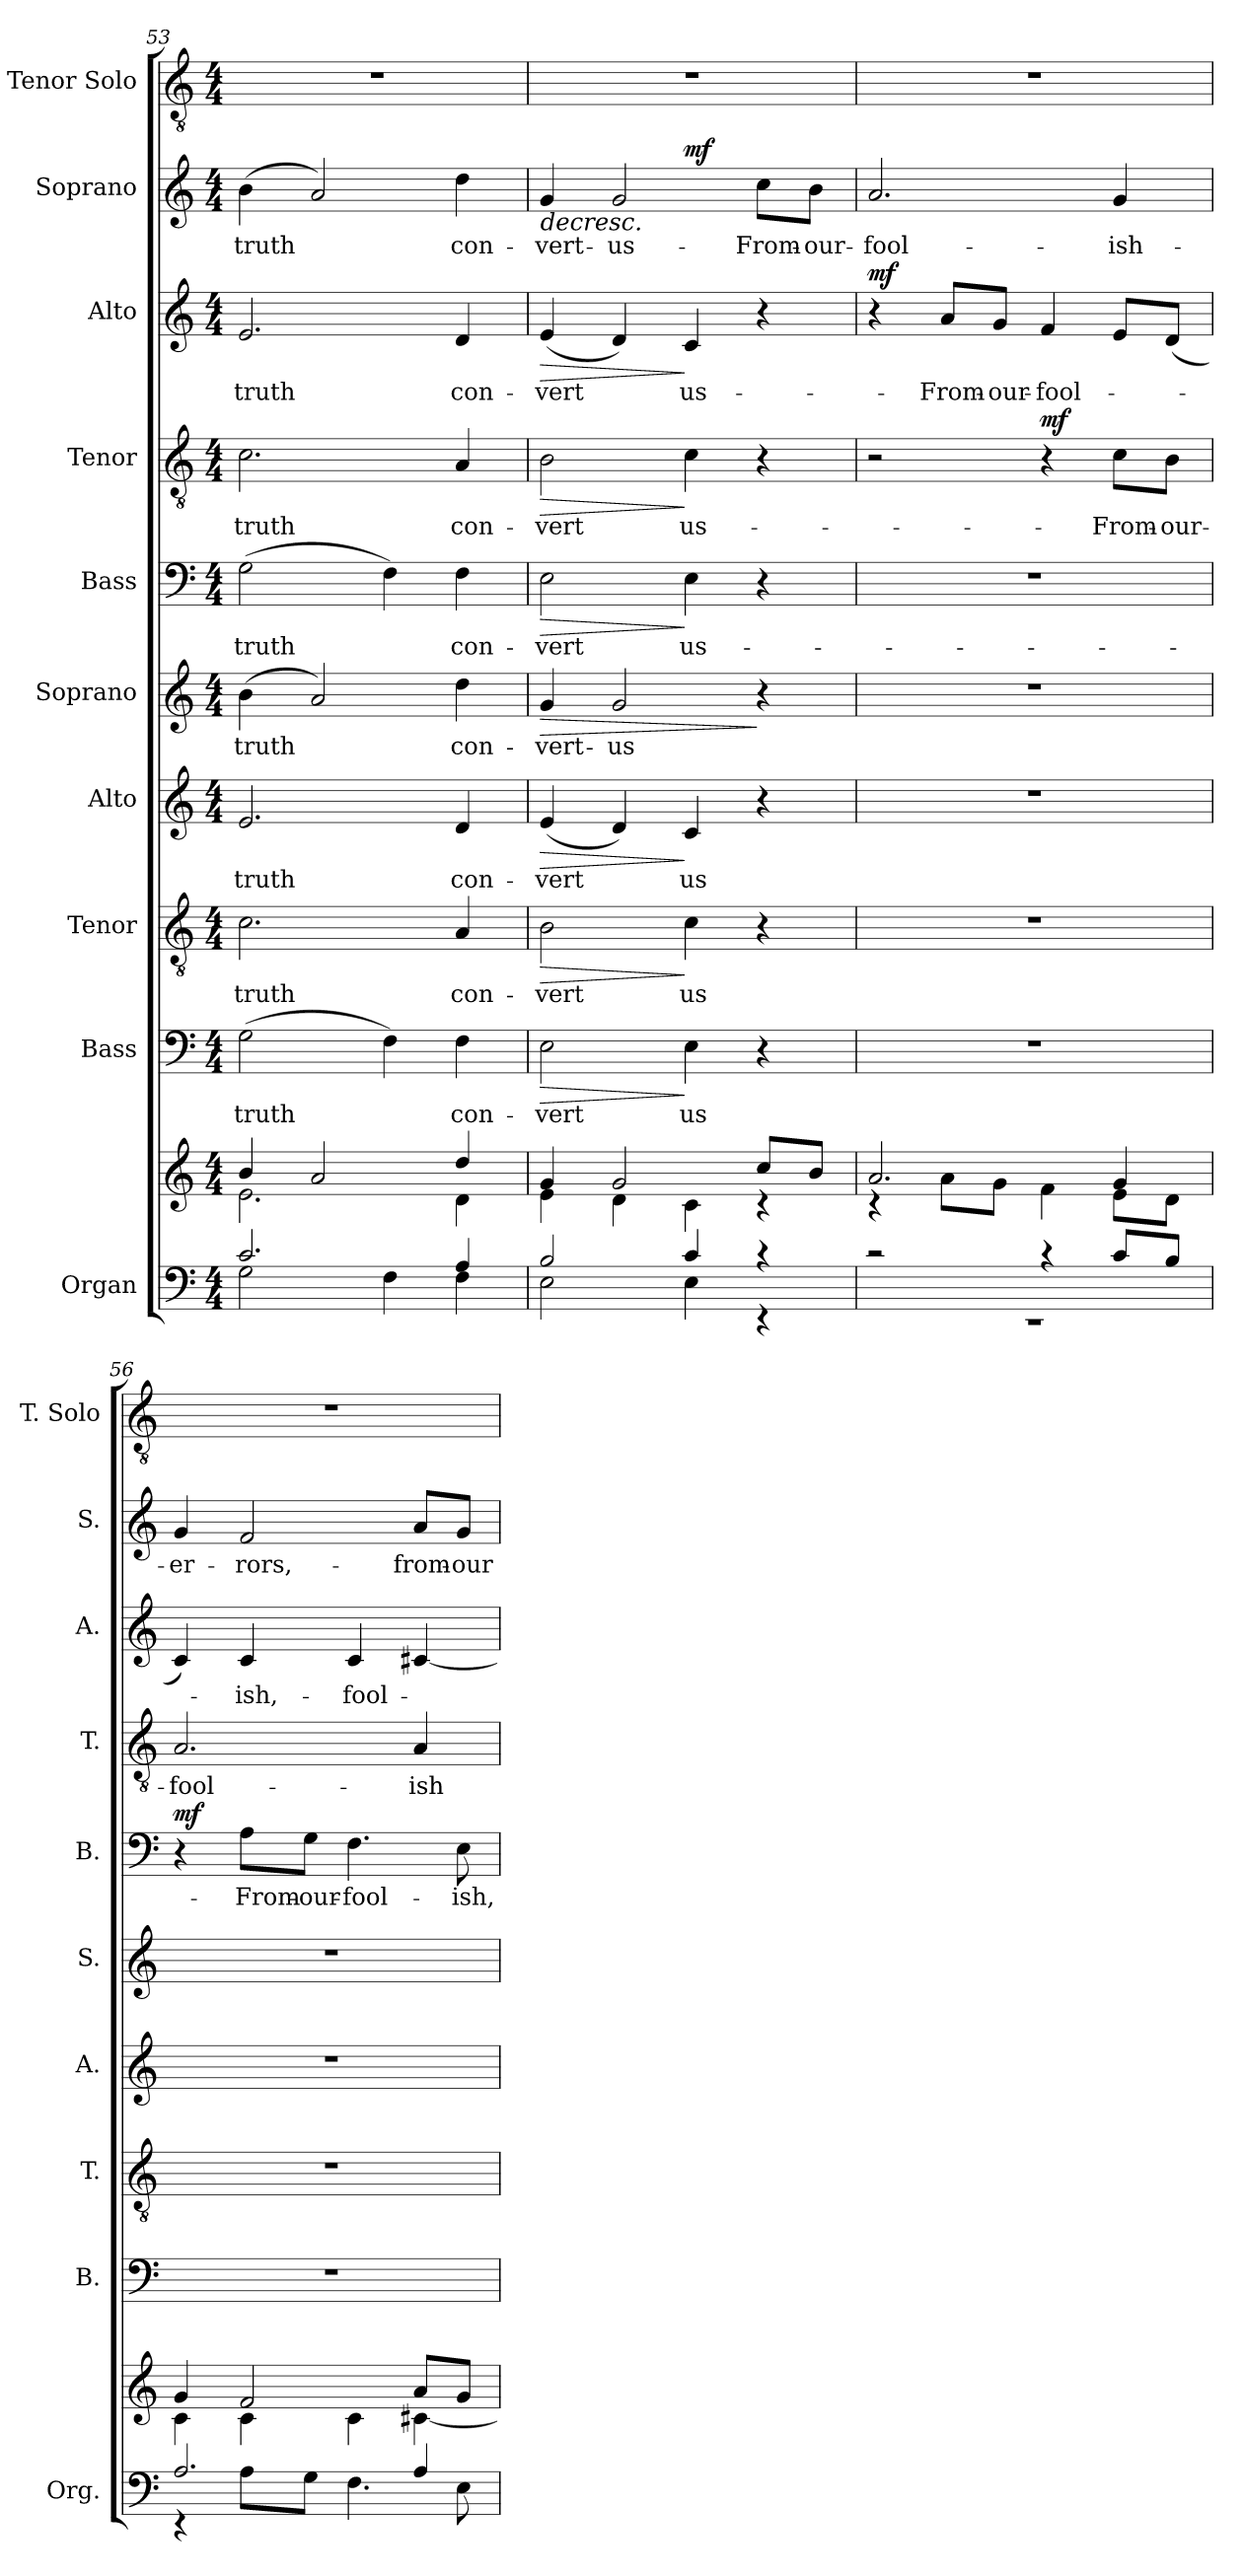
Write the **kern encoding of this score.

**kern	**kern	**kern	**text	**dynam	**kern	**text	**dynam	**kern	**text	**dynam	**kern	**text	**dynam	**kern	**text	**dynam	**kern	**text	**dynam	**kern	**text	**dynam	**kern	**text	**dynam	**kern
*part10	*part10	*part9	*part9	*part9	*part8	*part8	*part8	*part7	*part7	*part7	*part6	*part6	*part6	*part5	*part5	*part5	*part4	*part4	*part4	*part3	*part3	*part3	*part2	*part2	*part2	*part1
*staff11	*staff10	*staff9	*staff9	*staff9	*staff8	*staff8	*staff8	*staff7	*staff7	*staff7	*staff6	*staff6	*staff6	*staff5	*staff5	*staff5	*staff4	*staff4	*staff4	*staff3	*staff3	*staff3	*staff2	*staff2	*staff2	*staff1
*I"Organ	*	*I"Bass	*	*	*I"Tenor	*	*	*I"Alto	*	*	*I"Soprano	*	*	*I"Bass	*	*	*I"Tenor	*	*	*I"Alto	*	*	*I"Soprano	*	*	*I"Tenor Solo
*I'Org.	*	*I'B.	*	*	*I'T.	*	*	*I'A.	*	*	*I'S.	*	*	*I'B.	*	*	*I'T.	*	*	*I'A.	*	*	*I'S.	*	*	*I'T. Solo
*clefF4	*clefG2	*clefF4	*	*	*clefGv2	*	*	*clefG2	*	*	*clefG2	*	*	*clefF4	*	*	*clefGv2	*	*	*clefG2	*	*	*clefG2	*	*	*clefGv2
*	*	*	*	*	*ITrd7c12	*	*	*	*	*	*	*	*	*	*	*	*ITrd7c12	*	*	*	*	*	*	*	*	*ITrd7c12
*k[]	*k[]	*k[]	*	*	*k[]	*	*	*k[]	*	*	*k[]	*	*	*k[]	*	*	*k[]	*	*	*k[]	*	*	*k[]	*	*	*k[]
*C:	*C:	*C:	*	*	*C:	*	*	*C:	*	*	*C:	*	*	*C:	*	*	*C:	*	*	*C:	*	*	*C:	*	*	*C:
*M4/4	*M4/4	*M4/4	*	*	*M4/4	*	*	*M4/4	*	*	*M4/4	*	*	*M4/4	*	*	*M4/4	*	*	*M4/4	*	*	*M4/4	*	*	*M4/4
=53	=53	=53	=53	=53	=53	=53	=53	=53	=53	=53	=53	=53	=53	=53	=53	=53	=53	=53	=53	=53	=53	=53	=53	=53	=53	=53
*^	*^	*	*	*	*	*	*	*	*	*	*	*	*	*	*	*	*	*	*	*	*	*	*	*	*	*
!	!	!	!	!	!LO:LY:b	!	!	!LO:LY:b	!	!	!LO:LY:b	!	!	!LO:LY:b	!	!	!LO:LY:b	!	!	!LO:LY:b	!	!	!LO:LY:b	!	!	!LO:LY:b	!	!
2.c/	2G\	4b/	2.e\	(>2G\	-truth	.	2.C\	-truth	.	2.e/	-truth	.	(>4b\	-truth	.	(>2G\	-truth	.	2.C\	-truth	.	2.e/	-truth	.	(>4b\	-truth	.	1r
.	.	2a/	.	.	.	.	.	.	.	.	.	.	2a/)	.	.	.	.	.	.	.	.	.	.	.	2a/)	.	.	.
.	4F\	.	.	4F\)	.	.	.	.	.	.	.	.	.	.	.	4F\)	.	.	.	.	.	.	.	.	.	.	.	.
!	!	!	!	!	!LO:LY:b	!	!	!LO:LY:b	!	!	!LO:LY:b	!	!	!LO:LY:b	!	!	!LO:LY:b	!	!	!LO:LY:b	!	!	!LO:LY:b	!	!	!LO:LY:b	!	!
4A/	4F\	4dd/	4d\	4F\	con-	.	4AA/	con-	.	4d/	con-	.	4dd\	con-	.	4F\	con-	.	4AA/	con-	.	4d/	con-	.	4dd\	con-	.	.
=54	=54	=54	=54	=54	=54	=54	=54	=54	=54	=54	=54	=54	=54	=54	=54	=54	=54	=54	=54	=54	=54	=54	=54	=54	=54	=54	=54	=54
!	!	!	!	!	!LO:LY:b	!LO:HP:b	!	!LO:LY:b	!LO:HP:b	!	!LO:LY:b	!LO:HP:b	!	!LO:LY:b	!LO:HP:b	!	!LO:LY:b	!LO:HP:b	!	!LO:LY:b	!LO:HP:b	!	!LO:LY:b	!LO:HP:b	!	!LO:LY:b	!LO:HP:b	!
*	*	*	*	*	*	*	*	*	*	*	*	*	*	*	*	*	*	*	*	*	*	*	*	*	*^	*	*	*
2B/	2E\	4g/	4e\	2E\	-vert	>	2BB\	-vert	>	(<4e/	-vert	>	4g/	-vert-	>	2E\	-vert	>	2BB\	-vert	>	(<4e/	-vert	>	4g/	2ryy	-vert-	>	1r
!	!	!	!	!	!	!	!	!	!	!	!	!	!	!LO:LY:b	!	!	!	!	!	!	!	!	!	!	!	!	!LO:LY:b	!	!
.	.	2g/	4d\	.	.	.	.	.	.	4d/)	.	.	2g/	-us-	.	.	.	.	.	.	.	4d/)	.	.	2g/	.	-us-	.	.
!	!	!	!	!	!LO:LY:b	!	!	!LO:LY:b	!	!	!LO:LY:b	!	!	!	!	!	!LO:LY:b	!	!	!LO:LY:b	!	!	!LO:LY:b	!	!	!	!	!LO:DY:a	!
4c/	4E\	.	4c\	4E\	us-	]	4C\	us-	]	4c/	us-	]	.	.	.	4E\	us-	]	4C\	us-	]	4c/	us-	]	.	2ryy	.	mf	.
!	!	!	!	!	!	!	!	!	!	!	!	!	!	!	!	!	!	!	!	!	!	!	!	!	!	!	!LO:LY:b	!	!
4rc	4rEE	8cc/L	4rc	4r	.	.	4r	.	.	4r	.	.	4r	.	]	4r	.	.	4r	.	.	4r	.	.	8cc\L	.	-From-	]	.
!	!	!	!	!	!	!	!	!	!	!	!	!	!	!	!	!	!	!	!	!	!	!	!	!	!	!	!LO:LY:b	!	!
.	.	8b/J	.	.	.	.	.	.	.	.	.	.	.	.	.	.	.	.	.	.	.	.	.	.	8b\J	.	-our-	.	.
=55	=55	=55	=55	=55	=55	=55	=55	=55	=55	=55	=55	=55	=55	=55	=55	=55	=55	=55	=55	=55	=55	=55	=55	=55	=55	=55	=55	=55	=55
!	!	!	!	!	!	!	!	!	!	!	!	!	!	!	!	!	!	!	!	!	!	!	!	!LO:DY:a	!	!	!LO:LY:b	!	!
*	*	*	*	*	*	*	*	*	*	*	*	*	*	*	*	*	*	*	*	*	*	*	*	*	*v	*v	*	*	*
2rc	1rEE	2.a/	4rc	1r	.	.	1r	.	.	1r	.	.	1r	.	.	1r	.	.	2r	.	.	4r	.	mf	2.a/	-fool-	.	1r
!	!	!	!	!	!	!	!	!	!	!	!	!	!	!	!	!	!	!	!	!	!	!	!LO:LY:b	!	!	!	!	!
.	.	.	8a\L	.	.	.	.	.	.	.	.	.	.	.	.	.	.	.	.	.	.	8a/L	-From-	.	.	.	.	.
!	!	!	!	!	!	!	!	!	!	!	!	!	!	!	!	!	!	!	!	!	!	!	!LO:LY:b	!	!	!	!	!
.	.	.	8g\J	.	.	.	.	.	.	.	.	.	.	.	.	.	.	.	.	.	.	8g/J	-our-	.	.	.	.	.
!	!	!	!	!	!	!	!	!	!	!	!	!	!	!	!	!	!	!	!	!	!LO:DY:a	!	!LO:LY:b	!	!	!	!	!
4rc	.	.	4f\	.	.	.	.	.	.	.	.	.	.	.	.	.	.	.	4r	.	mf	4f/	-fool-	.	.	.	.	.
!	!	!	!	!	!	!	!	!	!	!	!	!	!	!	!	!	!	!	!	!LO:LY:b	!	!	!	!	!	!LO:LY:b	!	!
8c/L	.	4g/	8e\L	.	.	.	.	.	.	.	.	.	.	.	.	.	.	.	8C\L	-From-	.	8e/L	.	.	4g/	-ish-	.	.
!	!	!	!	!	!	!	!	!	!	!	!	!	!	!	!	!	!	!	!	!LO:LY:b	!	!	!	!	!	!	!	!
8B/J	.	.	8d\J	.	.	.	.	.	.	.	.	.	.	.	.	.	.	.	8BB\J	-our-	.	(<8d/J	.	.	.	.	.	.
!!LO:PB:g=z
=56	=56	=56	=56	=56	=56	=56	=56	=56	=56	=56	=56	=56	=56	=56	=56	=56	=56	=56	=56	=56	=56	=56	=56	=56	=56	=56	=56	=56
!	!	!	!	!	!	!	!	!	!	!	!	!	!	!	!	!	!	!LO:DY:a	!	!LO:LY:b	!	!	!	!	!	!LO:LY:b	!	!
2.A/	4rEE	4g/	4c\	1r	.	.	1r	.	.	1r	.	.	1r	.	.	4r	.	mf	2.AA/	-fool-	.	4c/)	.	.	4g/	-er-	.	1r
!	!	!	!	!	!	!	!	!	!	!	!	!	!	!	!	!	!LO:LY:b	!	!	!	!	!	!LO:LY:b	!	!	!LO:LY:b	!	!
.	8A\L	2f/	4c\	.	.	.	.	.	.	.	.	.	.	.	.	8A\L	-From-	.	.	.	.	4c/	-ish,-	.	2f/	-rors,-	.	.
!	!	!	!	!	!	!	!	!	!	!	!	!	!	!	!	!	!LO:LY:b	!	!	!	!	!	!	!	!	!	!	!
.	8G\J	.	.	.	.	.	.	.	.	.	.	.	.	.	.	8G\J	-our-	.	.	.	.	.	.	.	.	.	.	.
!	!	!	!	!	!	!	!	!	!	!	!	!	!	!	!	!	!LO:LY:b	!	!	!	!	!	!LO:LY:b	!	!	!	!	!
.	4.F\	.	4c\	.	.	.	.	.	.	.	.	.	.	.	.	4.F\	-fool-	.	.	.	.	4c/	-fool-	.	.	.	.	.
!	!	!	!	!	!	!	!	!	!	!	!	!	!	!	!	!	!	!	!	!LO:LY:b	!	!	!	!	!	!LO:LY:b	!	!
4A/	.	8a/L	[<4c#X\	.	.	.	.	.	.	.	.	.	.	.	.	.	.	.	4AA/	-ish-	.	[<4c#X/	.	.	8a/L	-from-	.	.
!	!	!	!	!	!	!	!	!	!	!	!	!	!	!	!	!	!LO:LY:b	!	!	!	!	!	!	!	!	!LO:LY:b	!	!
.	8E\	8g/J	.	.	.	.	.	.	.	.	.	.	.	.	.	8E\	-ish,-	.	.	.	.	.	.	.	8g/J	-our-	.	.
*v	*v	*	*	*	*	*	*	*	*	*	*	*	*	*	*	*	*	*	*	*	*	*	*	*	*	*	*	*
*	*v	*v	*	*	*	*	*	*	*	*	*	*	*	*	*	*	*	*	*	*	*	*	*	*	*	*	*
=	=	=	=	=	=	=	=	=	=	=	=	=	=	=	=	=	=	=	=	=	=	=	=	=	=	=
*-	*-	*-	*-	*-	*-	*-	*-	*-	*-	*-	*-	*-	*-	*-	*-	*-	*-	*-	*-	*-	*-	*-	*-	*-	*-	*-
